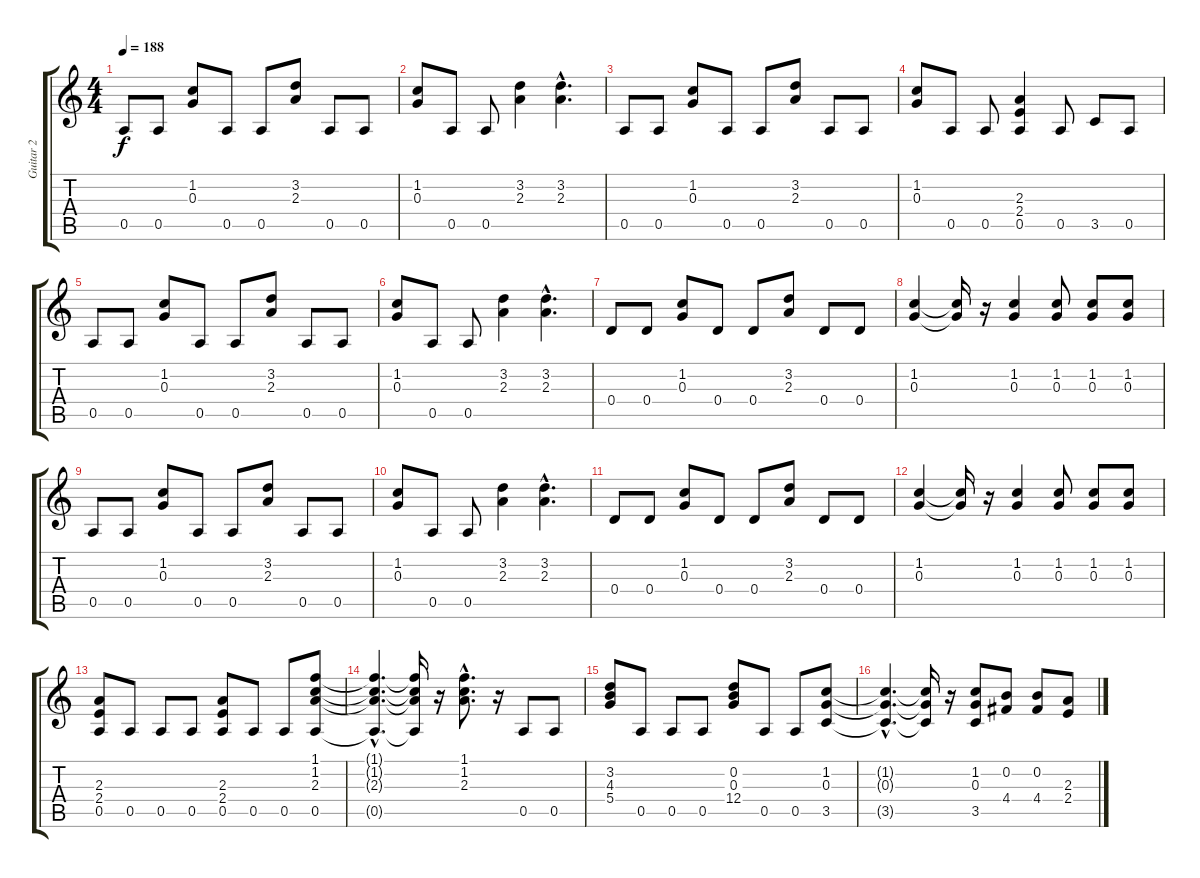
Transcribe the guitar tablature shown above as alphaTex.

\track ("Guitar 2" "Guitar 2") {instrument distortionguitar}
\staff {score tabs}
\tuning (E4 B3 G3 D3 A2 E2) {hide}
\ts (4 4)
\tempo 188
\clef g2
\ks c
0.5.8{dy f} 0.5.8 (1.2 0.3).8 0.5.8 0.5.8 (3.2 2.3).8 0.5.8 0.5.8 |
(1.2 0.3).8 0.5.8 0.5.8 (3.2 2.3).4 (3.2{hac} 2.3{hac}).4{d} |
0.5.8 0.5.8 (1.2 0.3).8 0.5.8 0.5.8 (3.2 2.3).8 0.5.8 0.5.8 |
(1.2 0.3).8 0.5.8 0.5.8 (2.3 2.4 0.5).4 0.5.8 3.5.8 0.5.8 |
0.5.8 0.5.8 (1.2 0.3).8 0.5.8 0.5.8 (3.2 2.3).8 0.5.8 0.5.8 |
(1.2 0.3).8 0.5.8 0.5.8 (3.2 2.3).4 (3.2{hac} 2.3{hac}).4{d} |
0.4.8 0.4.8 (1.2 0.3).8 0.4.8 0.4.8 (3.2 2.3).8 0.4.8 0.4.8 |
(1.2 0.3).4 (1.2{t} 0.3{t}).16 r.16 (1.2 0.3).4 (1.2 0.3).8 (1.2 0.3).8 (1.2 0.3).8 |
0.5.8 0.5.8 (1.2 0.3).8 0.5.8 0.5.8 (3.2 2.3).8 0.5.8 0.5.8 |
(1.2 0.3).8 0.5.8 0.5.8 (3.2 2.3).4 (3.2{hac} 2.3{hac}).4{d} |
0.4.8 0.4.8 (1.2 0.3).8 0.4.8 0.4.8 (3.2 2.3).8 0.4.8 0.4.8 |
(1.2 0.3).4 (1.2{t} 0.3{t}).16 r.16 (1.2 0.3).4 (1.2 0.3).8 (1.2 0.3).8 (1.2 0.3).8 |
(2.3 2.4 0.5).8 0.5.8 0.5.8 0.5.8 (2.3 2.4 0.5).8 0.5.8 0.5.8 (1.1 1.2 2.3 0.5).8 |
(1.1{hac t} 1.2{hac t} 2.3{hac t} 0.5{hac t}).4{d} (1.1{t} 1.2{t} 2.3{t} 0.5{t}).16 r.16 (1.1{hac} 1.2{hac} 2.3{hac}).8{d} r.16 0.5.8 0.5.8 |
(3.2 4.3 5.4).8 0.5.8 0.5.8 0.5.8 (0.2 0.3 12.4).8 0.5.8 0.5.8 (1.2 0.3 3.5).8 |
(1.2{hac t} 0.3{hac t} 3.5{hac t}).4{d} (1.2{t} 0.3{t} 3.5{t}).16 r.16 (1.2 0.3 3.5).8 (0.2 4.4).8 (0.2 4.4).8 (2.3 2.4).8
